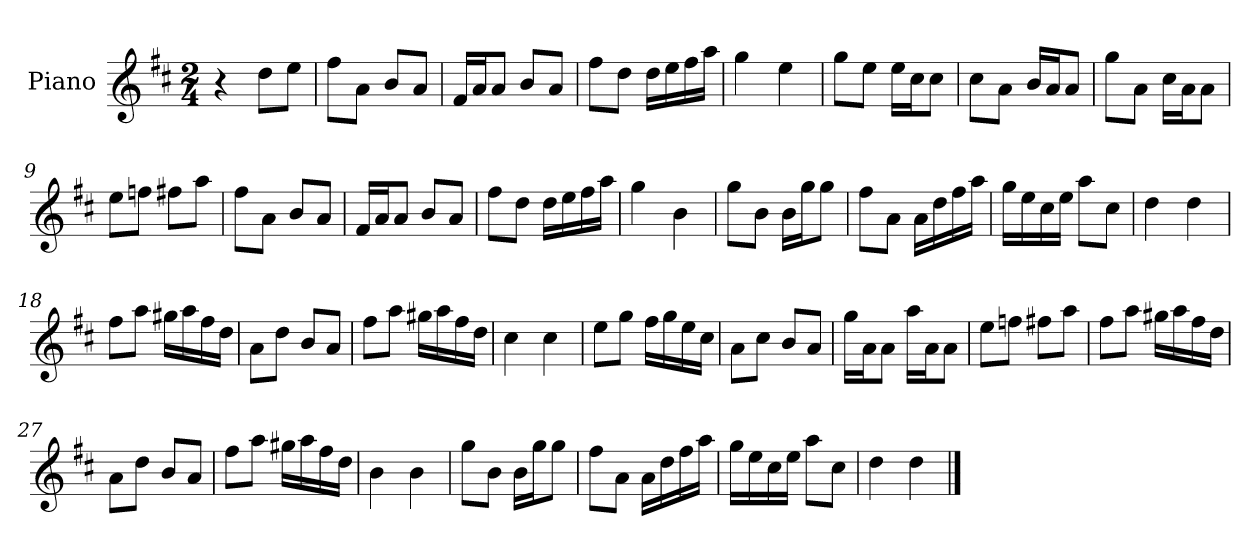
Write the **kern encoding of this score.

**kern
*part1
*staff1
*I"Piano
*I'Pno
*clefG2
*k[f#c#]
*M2/4
=1
4r
8dd\L
8ee\J
=2
8ff#\L
8a\J
8b/L
8a/J
=3
16f#/LL
16a/J
8a/J
8b/L
8a/J
=4
8ff#\L
8dd\J
16dd\LL
16ee\
16ff#\
16aa\JJ
=5
4gg\
4ee\
=6
8gg\L
8ee\J
16ee\LL
16cc#\J
8cc#\J
=7
8cc#\L
8a\J
16b/LL
16a/J
8a/J
=8
8gg\L
8a\J
16cc#\LL
16a\J
8a\J
=9
8ee\L
8ffn\J
8ff#X\L
8aa\J
=10
8ff#\L
8a\J
8b/L
8a/J
=11
16f#/LL
16a/J
8a/J
8b/L
8a/J
=12
8ff#\L
8dd\J
16dd\LL
16ee\
16ff#\
16aa\JJ
=13
4gg\
4b\
=14
8gg\L
8b\J
16b\LL
16gg\J
8gg\J
=15
8ff#\L
8a\J
16a\LL
16dd\
16ff#\
16aa\JJ
=16
16gg\LL
16ee\
16cc#\
16ee\JJ
8aa\L
8cc#\J
=17
4dd\
4dd\
=18
8ff#\L
8aa\J
16gg#X\LL
16aa\
16ff#\
16dd\JJ
=19
8a\L
8dd\J
8b/L
8a/J
=20
8ff#\L
8aa\J
16gg#X\LL
16aa\
16ff#\
16dd\JJ
=21
4cc#\
4cc#\
=22
8ee\L
8gg\J
16ff#\LL
16gg\
16ee\
16cc#\JJ
=23
8a\L
8cc#\J
8b/L
8a/J
=24
16gg\LL
16a\J
8a\J
16aa\LL
16a\J
8a\J
=25
8ee\L
8ffn\J
8ff#X\L
8aa\J
=26
8ff#\L
8aa\J
16gg#X\LL
16aa\
16ff#\
16dd\JJ
=27
8a\L
8dd\J
8b/L
8a/J
=28
8ff#\L
8aa\J
16gg#X\LL
16aa\
16ff#\
16dd\JJ
=29
4b\
4b\
=30
8gg\L
8b\J
16b\LL
16gg\J
8gg\J
=31
8ff#\L
8a\J
16a\LL
16dd\
16ff#\
16aa\JJ
=32
16gg\LL
16ee\
16cc#\
16ee\JJ
8aa\L
8cc#\J
=33
4dd\
4dd\
==
*-
